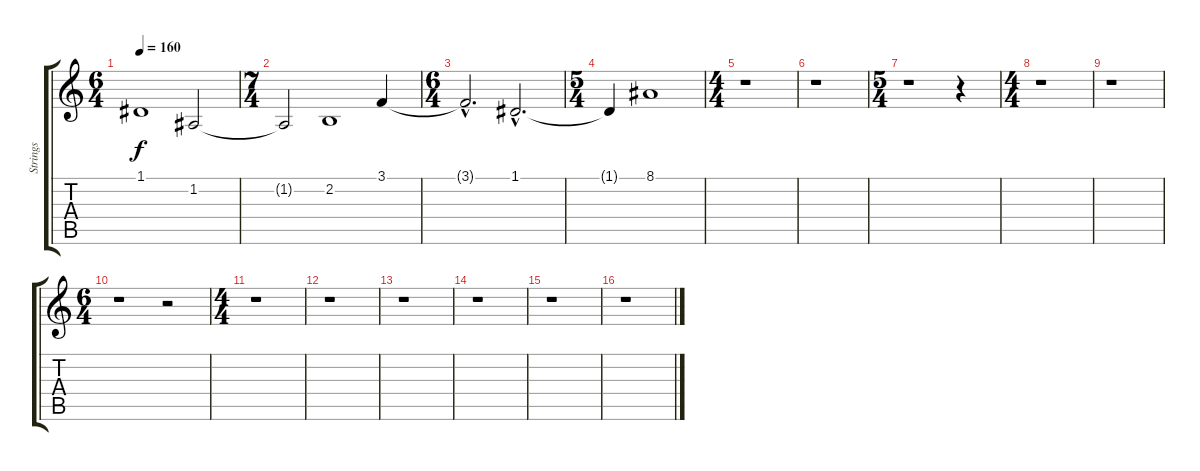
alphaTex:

\track ("Strings" "Strings") {instrument stringensemble1}
\staff {score tabs}
\tuning (D4 A3 F3 C3 G2 D2) {hide}
\ts (6 4)
\tempo 160
\clef g2
\ks c
1.1.1{dy f} 1.2.2 |
\ts (7 4)
1.2{t}.2 2.2.1 3.1.4 |
\ts (6 4)
3.1{hac t}.2{d} 1.1{hac}.2{d} |
\ts (5 4)
1.1{t}.4 8.1.1 |
\ts (4 4)
r.1 |
r.1 |
\ts (5 4)
r.1 r.4 |
\ts (4 4)
r.1 |
r.1 |
\ts (6 4)
r.1 r.2 |
\ts (4 4)
r.1 |
r.1 |
r.1 |
r.1 |
r.1 |
r.1
